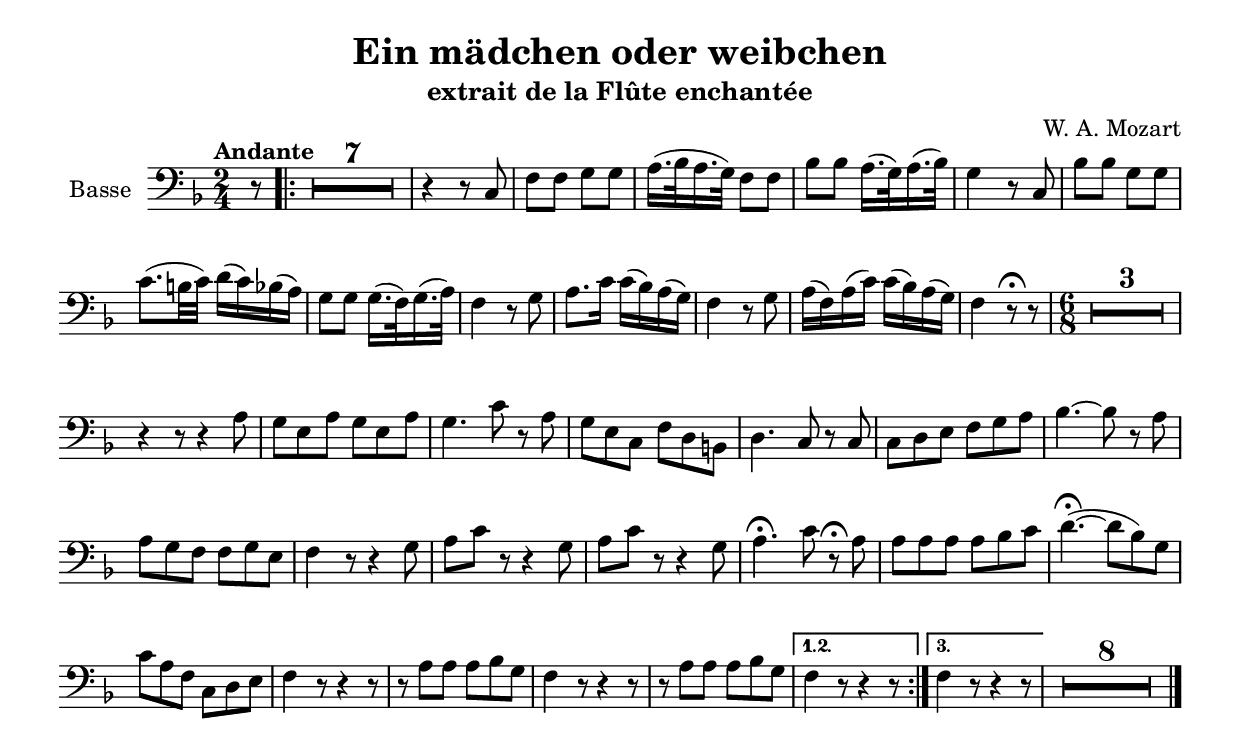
\version "2.17.12"

\header {
  title = "Ein mädchen oder weibchen"
  subtitle = "extrait de la Flûte enchantée"
  composer = "W. A. Mozart"
  % Supprimer le pied de page par défaut
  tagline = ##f
}

\layout {
  \context {
    \Score
    \remove "Bar_number_engraver"
  }
}

global = {
  \key f \major
  \numericTimeSignature
  \time 2/4
  \partial 8
  \tempo "Andante"
  \version "2.18.0"

\set Score.markFormatter = #format-mark-box-letters
\set Score.skipBars = ##t
\override MultiMeasureRest.expand-limit = 1


}

bassVoice = \relative c {
  \global
  \dynamicUp
  %\autoBeamOff
  % En avant la musique !
  \clef bass r8
  \repeat volta 3 {R2*7
  r4 r8 c8
  f8 f g g 
  a16.( bes32 a16. g32) f8 f
  bes8 bes a16.( g32) a16.( bes32)
  g4 r8 c,
  bes'8 bes g g
  c8.( b32 c) d16( c) bes( a)
  g8 g g16.( f32) g16.( a32)
  f4 r8 g
  a8. c16 c( bes) a( g)
  f4 r8 g
  a16( f) a( c) c( bes) a( g)
  f4 r8\fermata r8
  
  \time 6/8
  R2.*3
  r4 r8 r4 a8
  g8 e a g e a
  g4. c8 r a
  g8 e c f d b
  d4. c8 r c
  c8 d e f g a
  bes4. ~bes8 r a
  a8 g f f g e
  f4 r8 r4 g8
  a8 c r r4 g8
  a8 c r r4 g8
  a4.\fermata c8 r\fermata a
  a8 a a a bes c
  d4.(\fermata ~ d8 bes) g
  c8 a f c d e 
  f4 r8 r4 r8
  r8 a a a bes g
  f4 r8 r4 r8
  r8 a a a bes g}
  \alternative {
  {f4 r8 r4 r8}
  {f4 r8 r4 r8}
  }
  R2.*8 \bar "|."
}

verseOne = \lyricmode {
  
  % Ajouter ici des paroles.
  Ein Mäd -- chen o -- der Weib -- chen
wünscht Pa -- pa -- ge -- no sich!
O so ein sanf -- tes Täub -- chen
wär’ Se -- lig -- keit für mich!
wär’ Se -- lig -- keit für mich!
wär’ Se -- lig -- keit für mich!
\set stanza = "1."
Dann schmeck -- te mir Trin -- ken und Es -- sen,
dann könnt’ ich mit Fürs -- ten mich mes -- sen,
des Le -- bens als Wei -- ser mich freu’n,
und wie im E -- ly -- si -- um sein!
dann könnt’ ich mit Fürs -- ten mich mes -- sen,
des Le -- bens als Wei -- ser mich freu’n, __
und wie im E -- ly -- si -- um sein!
im E -- ly -- si -- um sein!
im E -- ly -- si -- um sein!

}

verseTwo = \lyricmode {
    % Ajouter ici des paroles.
  \repeat unfold 38 {\skip 8}
  \set stanza = "2." 
  Ach, kann ich denn kei -- ner von al -- len
den rei -- zen -- den Mäd -- chen ge -- fal -- len?
Helf’ ei -- ne mir nur aus der Not, __
sonst gräm’ ich mich wahr -- lich zu Tod.
Ach, kann ich denn kei -- ner von al -- len
Helf’ ei -- ne mir nur aus der Not, __
sonst gräm’ ich mich wahr -- lich zu Tod
mich wahr -- lich zu Tod
mich wahr -- lich zu Tod.
}

verseThree = \lyricmode {
    \repeat unfold 38 {\skip 8}
  % Ajouter ici des paroles.
  \set stanza = "3."
  Wird kei -- ne mir Lie -- be ge -- wäh -- ren,
so muß mich die Flam -- me ver -- zeh -- ren,
doch küßt mich ein wei -- bli -- cher Mund 
so bin ich schon wie -- der ge -- sund.
doch küßt mich ein wei -- bli -- cher Mund " "
doch küßt mich ein wei -- bli -- cher Mund __
so bin ich schon wie -- der ge -- sund
schon wie -- der ge -- sund
schon wie -- der ge -- sund.
}

right = \relative c'' {
  \global
  % En avant la musique !
  
}

left = \relative c' {
  \global
  % En avant la musique !
  
}

bassVoicePart = \new Staff \with {
  instrumentName = "Basse"
  midiInstrument = "choir aahs"
} { \clef bass \bassVoice }
%\addlyrics { \verseOne }
%\addlyrics { \verseTwo }
%\addlyrics { \verseThree }

pianoPart = \new PianoStaff \with {
  instrumentName = "Piano"
} <<
  \new Staff = "right" \with {
    midiInstrument = "acoustic grand"
  } \right
  \new Staff = "left" \with {
    midiInstrument = "acoustic grand"
  } { \clef bass \left }
>>

\score {
  <<
    \bassVoicePart
    %\pianoPart
  >>
  \layout { }
  \midi {
    \context {
      \Score
      tempoWholesPerMinute = #(ly:make-moment 100 4)
    }
  }
}
